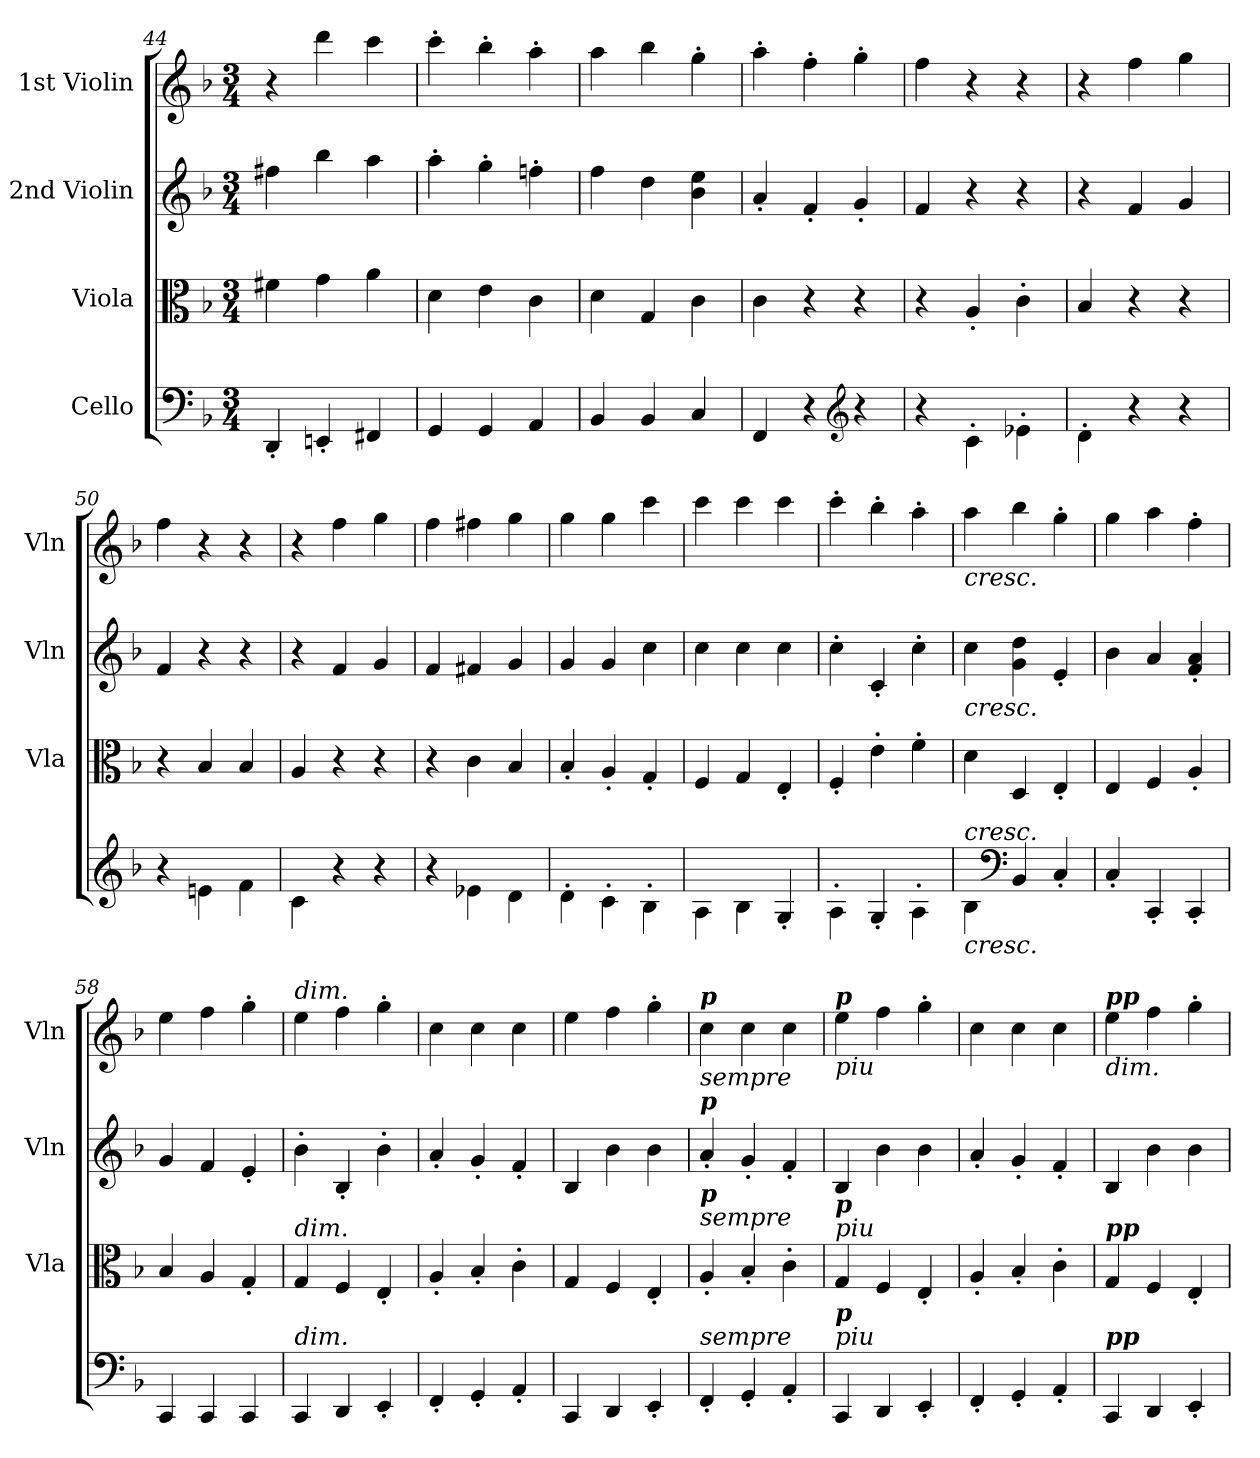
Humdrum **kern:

**kern	**kern	**kern	**kern
*part4	*part3	*part2	*part1
*staff4	*staff3	*staff2	*staff1
*I"Cello	*I"Viola	*I"2nd Violin	*I"1st Violin
*	*I'Vla	*I'Vln	*I'Vln
*clefF4	*clefC3	*clefG2	*clefG2
*k[b-]	*k[b-]	*k[b-]	*k[b-]
*F:	*F:	*F:	*F:
*M3/4	*M3/4	*M3/4	*M3/4
=44	=44	=44	=44
4DD'/	4f#X\	4ff#X\	4r
4EEn'/	4g\	4bb-\	4ddd\
4FF#X/	4a\	4aa\	4ccc\
=45	=45	=45	=45
4GG/	4d\	4aa'\	4ccc'\
4GG/	4e\	4gg'\	4bb-'\
4AA/	4c\	4ffn'\	4aa'\
=46	=46	=46	=46
4BB-/	4d\	4ff\	4aa\
4BB-/	4G/	4dd\	4bb-\
4C/	4c\	4b-\ 4ee\	4gg'\
=47	=47	=47	=47
4FF/	4c\	4a'/	4aa'\
4r	4r	4f'/	4ff'\
*clefG2	*	*	*
4r	4r	4g'/	4gg'\
!!LO:LB:g=z
=48	=48	=48	=48
4r	4r	4f/	4ff\
4c'\	4A'/	4r	4r
4e-X'\	4c'\	4r	4r
=49	=49	=49	=49
4d'\	4B-/	4r	4r
4r	4r	4f/	4ff\
4r	4r	4g/	4gg\
=50	=50	=50	=50
4r	4r	4f/	4ff\
4en\	4B-/	4r	4r
4f\	4B-/	4r	4r
=51	=51	=51	=51
4c\	4A/	4r	4r
4r	4r	4f/	4ff\
4r	4r	4g/	4gg\
=52	=52	=52	=52
4r	4r	4f/	4ff\
4e-X\	4c\	4f#X/	4ff#X\
4d\	4B-/	4g/	4gg\
=53	=53	=53	=53
4d'\	4B-'/	4g/	4gg\
4c'\	4A'/	4g/	4gg\
4B-'\	4G'/	4cc\	4ccc\
!!LO:LB:g=z
=54	=54	=54	=54
4A\	4F/	4cc\	4ccc\
4B-\	4G/	4cc\	4ccc\
4G'/	4E'/	4cc\	4ccc\
=55	=55	=55	=55
4A'\	4F'/	4cc'\	4ccc'\
4G'/	4e'\	4c'/	4bb-'\
4A'\	4f'\	4cc'\	4aa'\
=56	=56	=56	=56
!	!	!	!LO:TX:b:i:t=cresc.
!	!	!LO:TX:b:i:t=cresc.	!
!LO:TX:a:i:t=cresc.	!	!	!
!LO:TX:b:i:t=cresc.	!	!	!
4B-\	4d\	4cc\	4aa\
*clefF4	*	*	*
4BB-/	4D/	4g\ 4dd\	4bb-\
4C'/	4E'/	4e'/	4gg'\
=57	=57	=57	=57
4C'/	4E/	4b-\	4gg\
4CC'/	4F/	4a/	4aa\
4CC'/	4A'/	4f/' 4a/'	4ff'\
=58	=58	=58	=58
4CC/	4B-/	4g/	4ee\
4CC/	4A/	4f/	4ff\
4CC/	4G'/	4e'/	4gg'\
=59	=59	=59	=59
!	!	!	!LO:TX:a:i:t=dim.
!	!LO:TX:a:i:t=dim.	!	!
!LO:TX:a:i:t=dim.	!	!	!
4CC/	4G/	4b-'\	4ee\
4DD/	4F/	4B-'/	4ff\
4EE'/	4E'/	4b-'\	4gg'\
!!LO:PB:g=z
=60	=60	=60	=60
4FF'/	4A'/	4a'/	4cc\
4GG'/	4B-'/	4g'/	4cc\
4AA'/	4c'\	4f'/	4cc\
=61	=61	=61	=61
4CC/	4G/	4B-/	4ee\
4DD/	4F/	4b-\	4ff\
4EE'/	4E'/	4b-\	4gg'\
=62	=62	=62	=62
!	!	!	!LO:TX:b:i:t=sempre
!	!	!	!LO:TX:a:Bi:t=p
!	!	!LO:TX:a:Bi:t=p	!
!	!LO:TX:a:i:t=sempre	!	!
!	!LO:TX:a:Bi:t=p	!	!
!LO:TX:a:i:t=sempre	!	!	!
4FF'/	4A'/	4a'/	4cc\
4GG'/	4B-'/	4g'/	4cc\
4AA'/	4c'\	4f'/	4cc\
=63	=63	=63	=63
!	!	!	!LO:TX:b:i:t=piu
!	!	!	!LO:TX:a:Bi:t=p
!	!	!LO:TX:b:Bi:t=p	!
!	!LO:TX:a:i:t=piu	!	!
!LO:TX:a:i:t=piu	!	!	!
!LO:TX:a:Bi:t=p	!	!	!
4CC/	4G/	4B-/	4ee\
4DD/	4F/	4b-\	4ff\
4EE'/	4E'/	4b-\	4gg'\
=64	=64	=64	=64
4FF'/	4A'/	4a'/	4cc\
4GG'/	4B-'/	4g'/	4cc\
4AA'/	4c'\	4f'/	4cc\
=65	=65	=65	=65
!	!	!	!LO:TX:b:i:t=dim.
!	!	!	!LO:TX:a:Bi:t=pp
!	!LO:TX:a:Bi:t=pp	!	!
!LO:TX:a:Bi:t=pp	!	!	!
4CC/	4G/	4B-/	4ee\
4DD/	4F/	4b-\	4ff\
4EE'/	4E'/	4b-\	4gg'\
=	=	=	=
*-	*-	*-	*-
